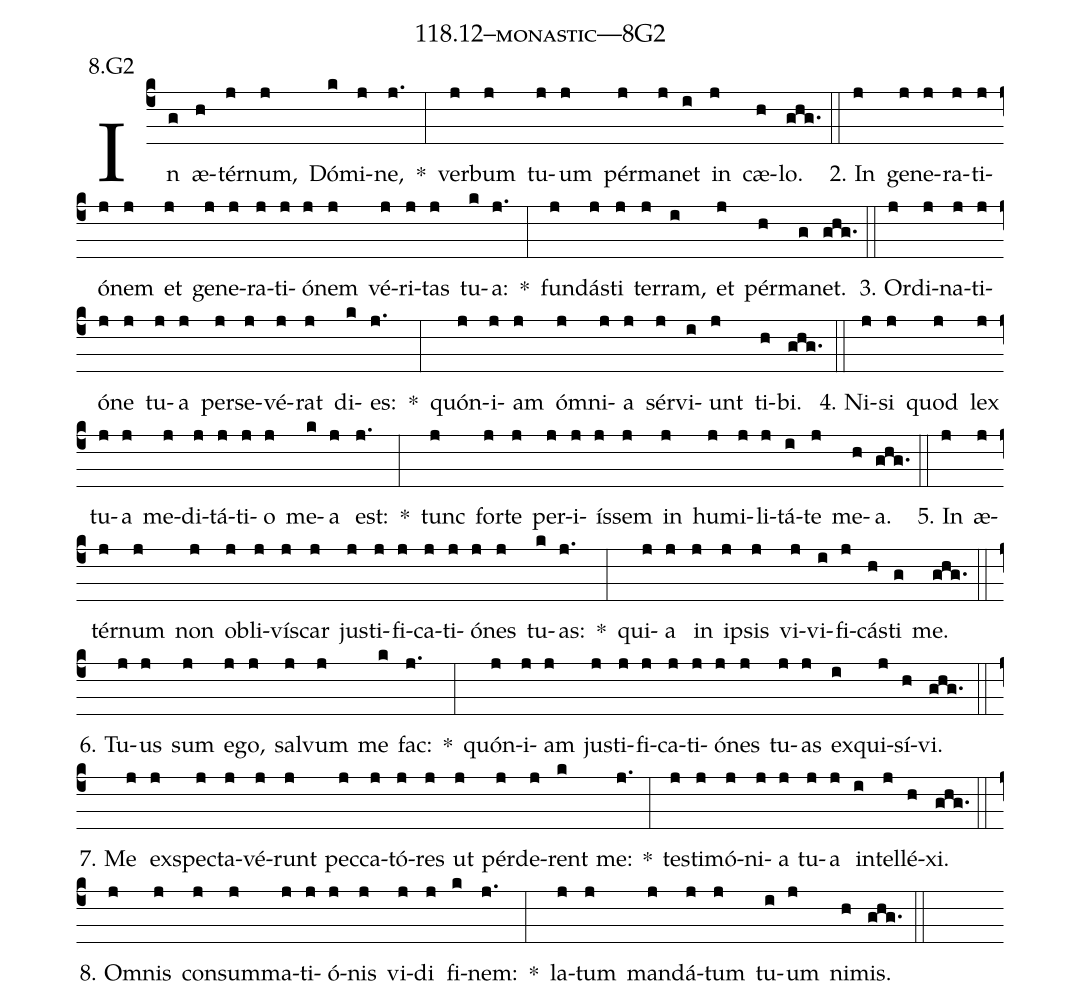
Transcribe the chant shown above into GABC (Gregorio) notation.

name: 118.12--monastic---8G2;
annotation: 8.G2;
%%
(c4)In(g) æ(h)tér(j)num,(j) Dó(k)mi(j)ne,(j.) *(:) ver(j)bum(j) tu(j)um(j) pér(j)ma(j)net(i) in(j) cæ(h)lo.(ghg.) (::)
2. In(j) ge(j)ne(j)ra(j)ti(j)ó(j)nem(j) et(j) ge(j)ne(j)ra(j)ti(j)ó(j)nem(j) vé(j)ri(j)tas(j) tu(k)a:(j.) *(:) fun(j)dás(j)ti(j) ter(j)ram,(i) et(j) pér(h)ma(g)net.(ghg.) (::)
3. Or(j)di(j)na(j)ti(j)ó(j)ne(j) tu(j)a(j) per(j)se(j)vé(j)rat(j) di(k)es:(j.) *(:) quón(j)i(j)am(j) óm(j)ni(j)a(j) sér(j)vi(i)unt(j) ti(h)bi.(ghg.) (::)
4. Ni(j)si(j) quod(j) lex(j) tu(j)a(j) me(j)di(j)tá(j)ti(j)o(j) me(k)a(j) est:(j.) *(:) tunc(j) for(j)te(j) per(j)i(j)ís(j)sem(j) in(j) hu(j)mi(j)li(j)tá(i)te(j) me(h)a.(ghg.) (::)
5. In(j) æ(j)tér(j)num(j) non(j) ob(j)li(j)vís(j)car(j) jus(j)ti(j)fi(j)ca(j)ti(j)ó(j)nes(j) tu(k)as:(j.) *(:) qui(j)a(j) in(j) ip(j)sis(j) vi(j)vi(i)fi(j)cás(h)ti(g) me.(ghg.) (::)
6. Tu(j)us(j) sum(j) e(j)go,(j) sal(j)vum(j) me(k) fac:(j.) *(:) quón(j)i(j)am(j) jus(j)ti(j)fi(j)ca(j)ti(j)ó(j)nes(j) tu(j)as(j) ex(i)qui(j)sí(h)vi.(ghg.) (::)
7. Me(j) ex(j)spec(j)ta(j)vé(j)runt(j) pec(j)ca(j)tó(j)res(j) ut(j) pér(j)de(j)rent(k) me:(j.) *(:) tes(j)ti(j)mó(j)ni(j)a(j) tu(j)a(j) in(i)tel(j)lé(h)xi.(ghg.) (::)
8. Om(j)nis(j) con(j)sum(j)ma(j)ti(j)ó(j)nis(j) vi(j)di(j) fi(k)nem:(j.) *(:) la(j)tum(j) man(j)dá(j)tum(j) tu(i)um(j) ni(h)mis.(ghg.) (::)
